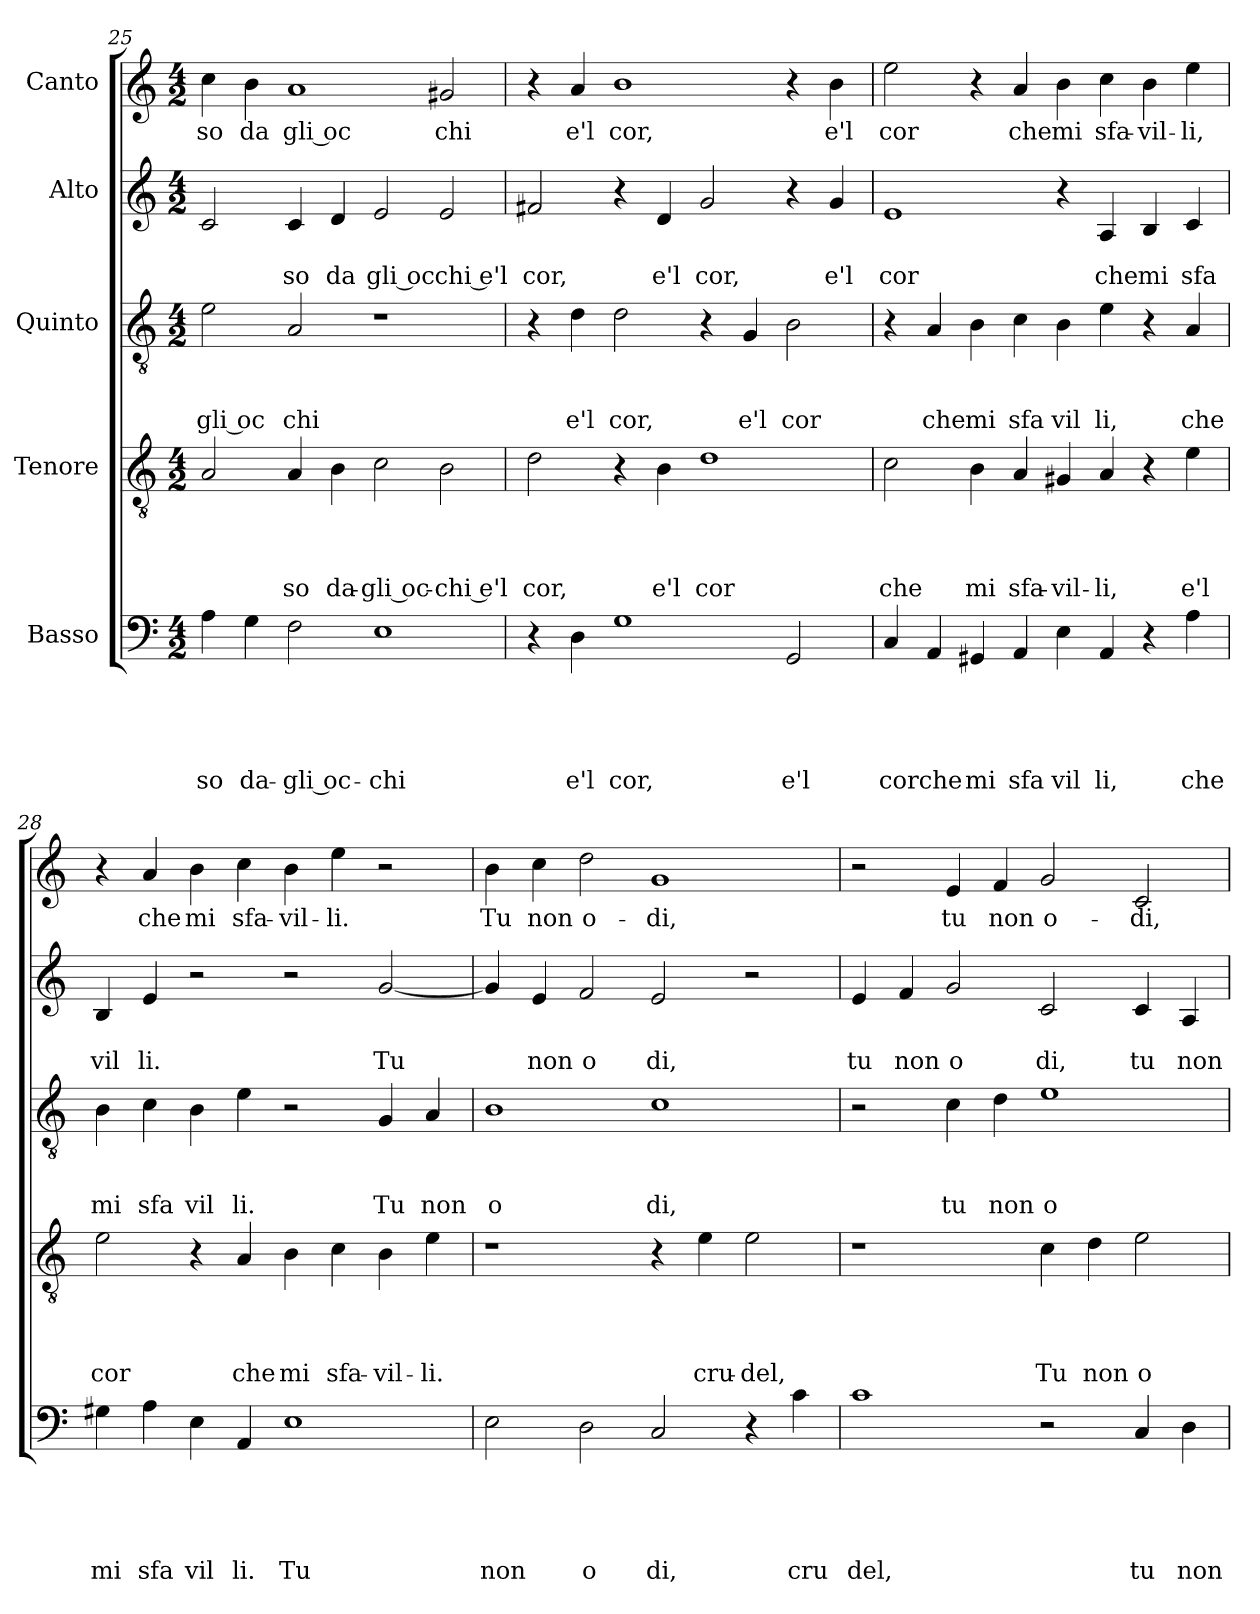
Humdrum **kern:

**kern	**text	**text	**text	**text	**text	**kern	**text	**text	**text	**text	**kern	**text	**text	**text	**kern	**text	**text	**kern	**text
*part5	*part5	*part5	*part5	*part5	*part5	*part4	*part4	*part4	*part4	*part4	*part3	*part3	*part3	*part3	*part2	*part2	*part2	*part1	*part1
*staff5	*staff5	*staff5	*staff5	*staff5	*staff5	*staff4	*staff4	*staff4	*staff4	*staff4	*staff3	*staff3	*staff3	*staff3	*staff2	*staff2	*staff2	*staff1	*staff1
*I"Basso	*	*	*	*	*	*I"Tenore	*	*	*	*	*I"Quinto	*	*	*	*I"Alto	*	*	*I"Canto	*
*clefF4	*	*	*	*	*	*clefGv2	*	*	*	*	*clefGv2	*	*	*	*clefG2	*	*	*clefG2	*
*k[]	*	*	*	*	*	*k[]	*	*	*	*	*k[]	*	*	*	*k[]	*	*	*k[]	*
*C:	*	*	*	*	*	*C:	*	*	*	*	*C:	*	*	*	*C:	*	*	*C:	*
*M4/2	*	*	*	*	*	*M4/2	*	*	*	*	*M4/2	*	*	*	*M4/2	*	*	*M4/2	*
=25	=25	=25	=25	=25	=25	=25	=25	=25	=25	=25	=25	=25	=25	=25	=25	=25	=25	=25	=25
!	!	!	!	!	!LO:LY:b	!	!	!	!	!	!	!	!	!LO:LY:b:rj	!	!	!	!	!LO:LY:b
4A\	.	.	.	.	-so	2A/	.	.	.	.	2e\	.	.	gli oc	2c/	.	.	4cc\	so
!	!	!	!	!	!LO:LY:b	!	!	!	!	!	!	!	!	!	!	!	!	!	!LO:LY:b
4G\	.	.	.	.	da-	.	.	.	.	.	.	.	.	.	.	.	.	4b\	da
!	!	!	!	!	!LO:LY:b:rj	!	!	!	!	!LO:LY:b	!	!	!	!LO:LY:b	!	!	!LO:LY:b	!	!LO:LY:b:rj
2F\	.	.	.	.	-gli oc-	4A/	.	.	.	-so	2A/	.	.	chi	4c/	.	so	1a	gli oc
!	!	!	!	!	!	!	!	!	!	!LO:LY:b	!	!	!	!	!	!	!LO:LY:b	!	!
.	.	.	.	.	.	4B\	.	.	.	da-	.	.	.	.	4d/	.	da	.	.
!	!	!	!	!	!LO:LY:b	!	!	!	!	!LO:LY:b:rj	!	!	!	!	!	!	!LO:LY:b:rj	!	!
1E	.	.	.	.	-chi	2c\	.	.	.	-gli oc-	1r	.	.	.	2e/	.	gli oc	.	.
!	!	!	!	!	!	!	!	!	!	!LO:LY:b:rj	!	!	!	!	!	!	!LO:LY:b:rj	!	!LO:LY:b
.	.	.	.	.	.	2B\	.	.	.	-chi e'l	.	.	.	.	2e/	.	chi e'l	2g#X/	chi
!!LO:LB:g=z
=26	=26	=26	=26	=26	=26	=26	=26	=26	=26	=26	=26	=26	=26	=26	=26	=26	=26	=26	=26
!	!	!	!	!	!	!	!	!	!	!LO:LY:b	!	!	!	!	!	!	!LO:LY:b	!	!
4r	.	.	.	.	.	2d\	.	.	.	cor,	4r	.	.	.	2f#X/	.	cor,	4r	.
!	!	!	!	!	!LO:LY:b	!	!	!	!	!	!	!	!	!LO:LY:b	!	!	!	!	!LO:LY:b
4D\	.	.	.	.	e'l	.	.	.	.	.	4d\	.	.	e'l	.	.	.	4a/	e'l
!	!	!	!	!	!LO:LY:b	!	!	!	!	!	!	!	!	!LO:LY:b	!	!	!	!	!LO:LY:b
1G	.	.	.	.	cor,	4r	.	.	.	.	2d\	.	.	cor,	4r	.	.	1b	cor,
!	!	!	!	!	!	!	!	!	!	!LO:LY:b	!	!	!	!	!	!	!LO:LY:b	!	!
.	.	.	.	.	.	4B\	.	.	.	e'l	.	.	.	.	4d/	.	e'l	.	.
!	!	!	!	!	!	!	!	!	!	!LO:LY:b	!	!	!	!	!	!	!LO:LY:b	!	!
.	.	.	.	.	.	1d	.	.	.	cor	4r	.	.	.	2g/	.	cor,	.	.
!	!	!	!	!	!	!	!	!	!	!	!	!	!	!LO:LY:b	!	!	!	!	!
.	.	.	.	.	.	.	.	.	.	.	4G/	.	.	e'l	.	.	.	.	.
!	!	!	!	!	!LO:LY:b	!	!	!	!	!	!	!	!	!LO:LY:b	!	!	!	!	!
2GG/	.	.	.	.	e'l	.	.	.	.	.	2B\	.	.	cor	4r	.	.	4r	.
!	!	!	!	!	!	!	!	!	!	!	!	!	!	!	!	!	!LO:LY:b	!	!LO:LY:b
.	.	.	.	.	.	.	.	.	.	.	.	.	.	.	4g/	.	e'l	4b\	e'l
=27	=27	=27	=27	=27	=27	=27	=27	=27	=27	=27	=27	=27	=27	=27	=27	=27	=27	=27	=27
!	!	!	!	!	!LO:LY:b	!	!	!	!	!LO:LY:b	!	!	!	!	!	!	!LO:LY:b	!	!LO:LY:b
4C/	.	.	.	.	corche	2c\	.	.	.	che	4r	.	.	.	1e	.	cor	2ee\	cor
!	!	!	!	!	!	!	!	!	!	!	!	!	!	!LO:LY:b	!	!	!	!	!
4AA/	.	.	.	.	.	.	.	.	.	.	4A/	.	.	che	.	.	.	.	.
!	!	!	!	!	!LO:LY:b	!	!	!	!	!LO:LY:b	!	!	!	!LO:LY:b	!	!	!	!	!
4GG#X/	.	.	.	.	mi	4B\	.	.	.	mi	4B\	.	.	mi	.	.	.	4r	.
!	!	!	!	!	!LO:LY:b	!	!	!	!	!LO:LY:b	!	!	!	!LO:LY:b	!	!	!	!	!LO:LY:b
4AA/	.	.	.	.	sfa	4A/	.	.	.	sfa-	4c\	.	.	sfa	.	.	.	4a/	che
!	!	!	!	!	!LO:LY:b	!	!	!	!	!LO:LY:b	!	!	!	!LO:LY:b	!	!	!	!	!LO:LY:b
4E\	.	.	.	.	vil	4G#X/	.	.	.	-vil-	4B\	.	.	vil	4r	.	.	4b\	mi
!	!	!	!	!	!LO:LY:b	!	!	!	!	!LO:LY:b	!	!	!	!LO:LY:b	!	!	!LO:LY:b	!	!LO:LY:b
4AA/	.	.	.	.	li,	4A/	.	.	.	-li,	4e\	.	.	li,	4A/	.	che	4cc\	sfa-
!	!	!	!	!	!	!	!	!	!	!	!	!	!	!	!	!	!LO:LY:b	!	!LO:LY:b
4r	.	.	.	.	.	4r	.	.	.	.	4r	.	.	.	4B/	.	mi	4b\	-vil-
!	!	!	!	!	!LO:LY:b	!	!	!	!	!LO:LY:b	!	!	!	!LO:LY:b	!	!	!LO:LY:b	!	!LO:LY:b
4A\	.	.	.	.	che	4e\	.	.	.	e'l	4A/	.	.	che	4c/	.	sfa	4ee\	-li,
=28	=28	=28	=28	=28	=28	=28	=28	=28	=28	=28	=28	=28	=28	=28	=28	=28	=28	=28	=28
!	!	!	!	!	!LO:LY:b	!	!	!	!	!LO:LY:b	!	!	!	!LO:LY:b	!	!	!LO:LY:b	!	!
4G#X\	.	.	.	.	mi	2e\	.	.	.	cor	4B\	.	.	mi	4B/	.	vil	4r	.
!	!	!	!	!	!LO:LY:b	!	!	!	!	!	!	!	!	!LO:LY:b	!	!	!LO:LY:b	!	!LO:LY:b
4A\	.	.	.	.	sfa	.	.	.	.	.	4c\	.	.	sfa	4e/	.	li.	4a/	che
!	!	!	!	!	!LO:LY:b	!	!	!	!	!	!	!	!	!LO:LY:b	!	!	!	!	!LO:LY:b
4E\	.	.	.	.	vil	4r	.	.	.	.	4B\	.	.	vil	2r	.	.	4b\	mi
!	!	!	!	!	!LO:LY:b	!	!	!	!	!LO:LY:b	!	!	!	!LO:LY:b	!	!	!	!	!LO:LY:b
4AA/	.	.	.	.	li.	4A/	.	.	.	che	4e\	.	.	li.	.	.	.	4cc\	sfa-
!	!	!	!	!	!LO:LY:b	!	!	!	!	!LO:LY:b	!	!	!	!	!	!	!	!	!LO:LY:b
1E	.	.	.	.	Tu	4B\	.	.	.	mi	2r	.	.	.	2r	.	.	4b\	-vil-
!	!	!	!	!	!	!	!	!	!	!LO:LY:b	!	!	!	!	!	!	!	!	!LO:LY:b
.	.	.	.	.	.	4c\	.	.	.	sfa-	.	.	.	.	.	.	.	4ee\	-li.
!	!	!	!	!	!	!	!	!	!	!LO:LY:b	!	!	!	!LO:LY:b	!	!	!LO:LY:b	!	!
.	.	.	.	.	.	4B\	.	.	.	-vil-	4G/	.	.	Tu	[<2g/	.	Tu	2r	.
!	!	!	!	!	!	!	!	!	!	!LO:LY:b	!	!	!	!LO:LY:b	!	!	!	!	!
.	.	.	.	.	.	4e\	.	.	.	-li.	4A/	.	.	non	.	.	.	.	.
=29	=29	=29	=29	=29	=29	=29	=29	=29	=29	=29	=29	=29	=29	=29	=29	=29	=29	=29	=29
!	!	!	!	!	!LO:LY:b	!	!	!	!	!	!	!	!	!LO:LY:b	!	!	!	!	!LO:LY:b
2E\	.	.	.	.	non	1r	.	.	.	.	1B	.	.	o	4g/]	.	.	4b\	Tu
!	!	!	!	!	!	!	!	!	!	!	!	!	!	!	!	!	!LO:LY:b	!	!LO:LY:b
.	.	.	.	.	.	.	.	.	.	.	.	.	.	.	4e/	.	non	4cc\	non
!	!	!	!	!	!LO:LY:b	!	!	!	!	!	!	!	!	!	!	!	!LO:LY:b	!	!LO:LY:b
2D\	.	.	.	.	o	.	.	.	.	.	.	.	.	.	2f/	.	o	2dd\	o-
!	!	!	!	!	!LO:LY:b	!	!	!	!	!	!	!	!	!LO:LY:b	!	!	!LO:LY:b	!	!LO:LY:b
2C/	.	.	.	.	di,	4r	.	.	.	.	1c	.	.	di,	2e/	.	di,	1g	-di,
!	!	!	!	!	!	!	!	!	!	!LO:LY:b	!	!	!	!	!	!	!	!	!
.	.	.	.	.	.	4e\	.	.	.	cru-	.	.	.	.	.	.	.	.	.
!	!	!	!	!	!	!	!	!	!	!LO:LY:b	!	!	!	!	!	!	!	!	!
4r	.	.	.	.	.	2e\	.	.	.	-del,	.	.	.	.	2r	.	.	.	.
!	!	!	!	!	!LO:LY:b	!	!	!	!	!	!	!	!	!	!	!	!	!	!
4c\	.	.	.	.	cru	.	.	.	.	.	.	.	.	.	.	.	.	.	.
=30	=30	=30	=30	=30	=30	=30	=30	=30	=30	=30	=30	=30	=30	=30	=30	=30	=30	=30	=30
!	!	!	!	!	!LO:LY:b	!	!	!	!	!	!	!	!	!	!	!	!LO:LY:b	!	!
1c	.	.	.	.	del,	1r	.	.	.	.	2r	.	.	.	4e/	.	tu	2r	.
!	!	!	!	!	!	!	!	!	!	!	!	!	!	!	!	!	!LO:LY:b	!	!
.	.	.	.	.	.	.	.	.	.	.	.	.	.	.	4f/	.	non	.	.
!	!	!	!	!	!	!	!	!	!	!	!	!	!	!LO:LY:b	!	!	!LO:LY:b	!	!LO:LY:b
.	.	.	.	.	.	.	.	.	.	.	4c\	.	.	tu	2g/	.	o	4e/	tu
!	!	!	!	!	!	!	!	!	!	!	!	!	!	!LO:LY:b	!	!	!	!	!LO:LY:b
.	.	.	.	.	.	.	.	.	.	.	4d\	.	.	non	.	.	.	4f/	non
!	!	!	!	!	!	!	!	!	!	!LO:LY:b	!	!	!	!LO:LY:b	!	!	!LO:LY:b	!	!LO:LY:b
2r	.	.	.	.	.	4c\	.	.	.	Tu	1e	.	.	o	2c/	.	di,	2g/	o-
!	!	!	!	!	!	!	!	!	!	!LO:LY:b	!	!	!	!	!	!	!	!	!
.	.	.	.	.	.	4d\	.	.	.	non	.	.	.	.	.	.	.	.	.
!	!	!	!	!	!LO:LY:b	!	!	!	!	!LO:LY:b	!	!	!	!	!	!	!LO:LY:b	!	!LO:LY:b
4C/	.	.	.	.	tu	2e\	.	.	.	o-	.	.	.	.	4c/	.	tu	2c/	-di,
!	!	!	!	!	!LO:LY:b	!	!	!	!	!	!	!	!	!	!	!	!LO:LY:b	!	!
4D\	.	.	.	.	non	.	.	.	.	.	.	.	.	.	4A/	.	non	.	.
=	=	=	=	=	=	=	=	=	=	=	=	=	=	=	=	=	=	=	=
*-	*-	*-	*-	*-	*-	*-	*-	*-	*-	*-	*-	*-	*-	*-	*-	*-	*-	*-	*-
